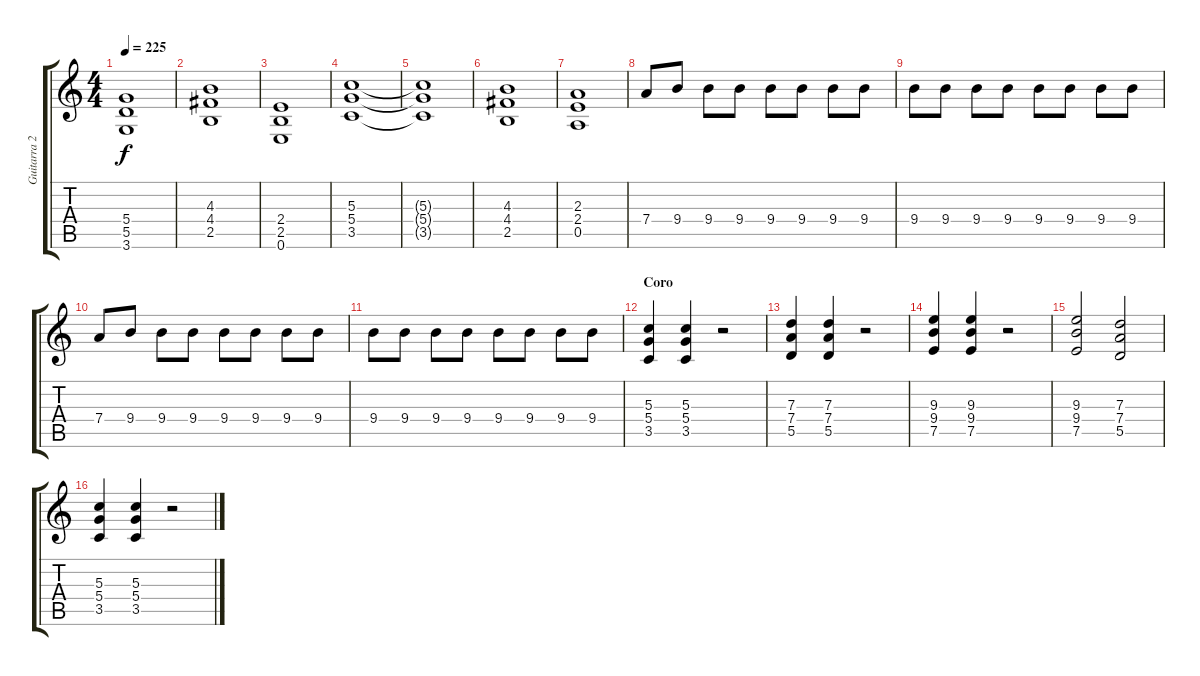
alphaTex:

\track ("Guitarra 2" "Guitarra 2") {instrument overdrivenguitar}
\staff {score tabs}
\tuning (E4 B3 G3 D3 A2 E2) {hide}
\ts (4 4)
\tempo 225
\clef g2
\ks c
(5.4{t} 5.5{t} 3.6{t}).1{dy f} |
(4.3 4.4 2.5).1 |
(2.4 2.5 0.6).1 |
(5.3 5.4 3.5).1 |
(5.3{t} 5.4{t} 3.5{t}).1 |
(4.3 4.4 2.5).1 |
(2.3 2.4 0.5).1 |
7.4.8 9.4.8 9.4.8 9.4.8 9.4.8 9.4.8 9.4.8 9.4.8 |
9.4.8 9.4.8 9.4.8 9.4.8 9.4.8 9.4.8 9.4.8 9.4.8 |
7.4.8 9.4.8 9.4.8 9.4.8 9.4.8 9.4.8 9.4.8 9.4.8 |
9.4.8 9.4.8 9.4.8 9.4.8 9.4.8 9.4.8 9.4.8 9.4.8 |
\section ("" "Coro")
(5.3 5.4 3.5).4 (5.3 5.4 3.5).4 r.2 |
(7.3 7.4 5.5).4 (7.3 7.4 5.5).4 r.2 |
(9.3 9.4 7.5).4 (9.3 9.4 7.5).4 r.2 |
(9.3 9.4 7.5).2 (7.3 7.4 5.5).2 |
(5.3 5.4 3.5).4 (5.3 5.4 3.5).4 r.2
